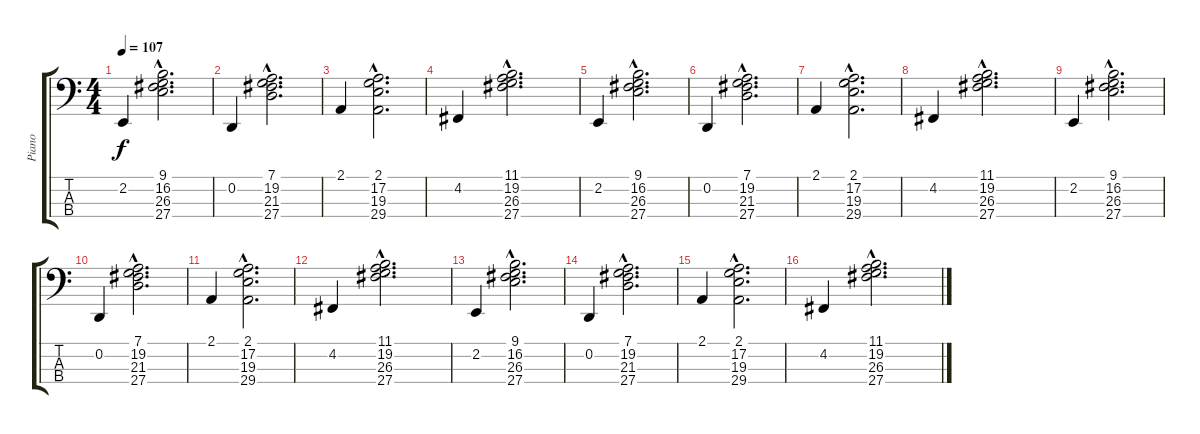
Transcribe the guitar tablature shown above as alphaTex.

\track ("Piano" "Piano") {instrument brightacousticpiano}
\staff {score tabs}
\tuning (G2 D2 A1 E1) {hide}
\ts (4 4)
\tempo 107
\clef f4
\ks c
2.2.4{dy f} (9.1{hac} 16.2{hac} 26.3{hac} 27.4{hac}).2{d} |
0.2.4 (7.1{hac} 19.2{hac} 21.3{hac} 27.4{hac}).2{d} |
2.1.4 (2.1{hac} 17.2{hac} 19.3{hac} 29.4{hac}).2{d} |
4.2.4 (11.1{hac} 19.2{hac} 26.3{hac} 27.4{hac}).2{d} |
2.2.4 (9.1{hac} 16.2{hac} 26.3{hac} 27.4{hac}).2{d} |
0.2.4 (7.1{hac} 19.2{hac} 21.3{hac} 27.4{hac}).2{d} |
2.1.4 (2.1{hac} 17.2{hac} 19.3{hac} 29.4{hac}).2{d} |
4.2.4 (11.1{hac} 19.2{hac} 26.3{hac} 27.4{hac}).2{d} |
2.2.4 (9.1{hac} 16.2{hac} 26.3{hac} 27.4{hac}).2{d} |
0.2.4 (7.1{hac} 19.2{hac} 21.3{hac} 27.4{hac}).2{d} |
2.1.4 (2.1{hac} 17.2{hac} 19.3{hac} 29.4{hac}).2{d} |
4.2.4 (11.1{hac} 19.2{hac} 26.3{hac} 27.4{hac}).2{d} |
2.2.4 (9.1{hac} 16.2{hac} 26.3{hac} 27.4{hac}).2{d} |
0.2.4 (7.1{hac} 19.2{hac} 21.3{hac} 27.4{hac}).2{d} |
2.1.4 (2.1{hac} 17.2{hac} 19.3{hac} 29.4{hac}).2{d} |
4.2.4 (11.1{hac} 19.2{hac} 26.3{hac} 27.4{hac}).2{d}
